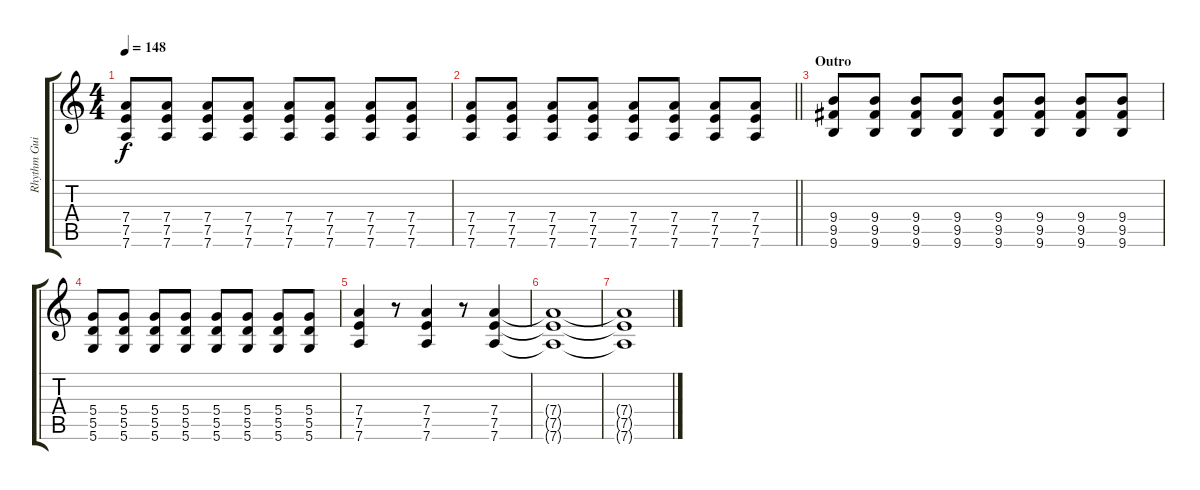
\track ("Rhythm Guitar" "Rhythm Gui") {instrument overdrivenguitar}
\staff {score tabs}
\tuning (E4 B3 G3 D3 A2 D2) {hide}
\ts (4 4)
\tempo 148
\clef g2
\ks c
(7.4 7.5 7.6).8{dy f} (7.4 7.5 7.6).8 (7.4 7.5 7.6).8 (7.4 7.5 7.6).8 (7.4 7.5 7.6).8 (7.4 7.5 7.6).8 (7.4 7.5 7.6).8 (7.4 7.5 7.6).8 |
\barLineRight lightlight
(7.4 7.5 7.6).8 (7.4 7.5 7.6).8 (7.4 7.5 7.6).8 (7.4 7.5 7.6).8 (7.4 7.5 7.6).8 (7.4 7.5 7.6).8 (7.4 7.5 7.6).8 (7.4 7.5 7.6).8 |
\section ("" "Outro")
(9.4 9.5 9.6).8 (9.4 9.5 9.6).8 (9.4 9.5 9.6).8 (9.4 9.5 9.6).8 (9.4 9.5 9.6).8 (9.4 9.5 9.6).8 (9.4 9.5 9.6).8 (9.4 9.5 9.6).8 |
(5.4 5.5 5.6).8 (5.4 5.5 5.6).8 (5.4 5.5 5.6).8 (5.4 5.5 5.6).8 (5.4 5.5 5.6).8 (5.4 5.5 5.6).8 (5.4 5.5 5.6).8 (5.4 5.5 5.6).8 |
(7.4 7.5 7.6).4 r.8 (7.4 7.5 7.6).4 r.8 (7.4 7.5 7.6).4 |
(7.4{t} 7.5{t} 7.6{t}).1 |
(7.4{t} 7.5{t} 7.6{t}).1
